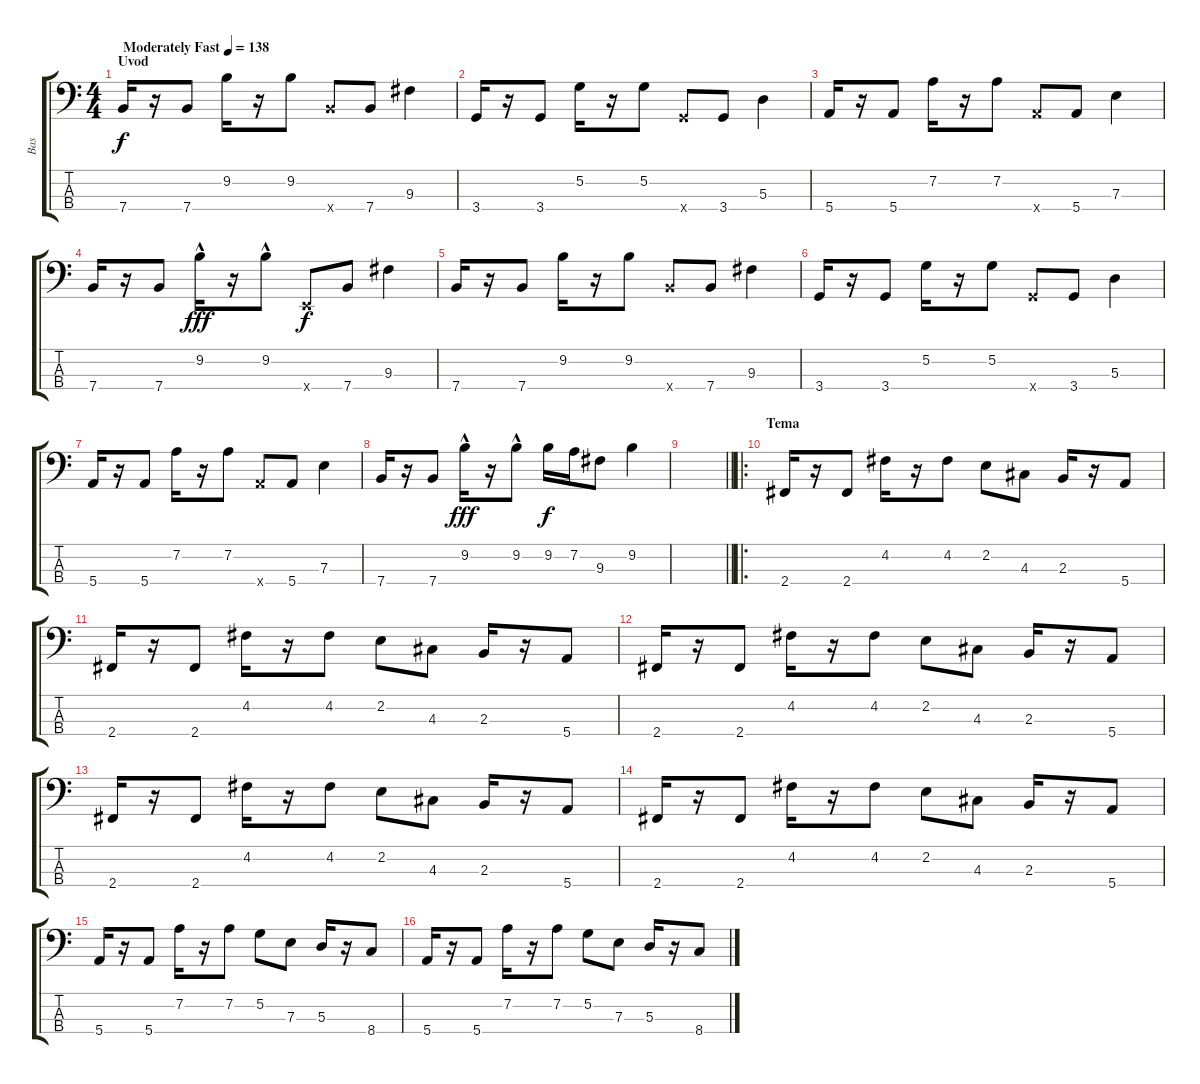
\track ("Bas" "Bas") {instrument electricbassfinger}
\staff {score tabs}
\tuning (G2 D2 A1 E1) {hide}
\ts (4 4)
\section ("" "Uvod")
\tempo (138 "Moderately Fast")
\clef f4
\ks c
7.4.16{dy f volume 13 instrument electricbassfinger} r.16 7.4.8 9.2.16 r.16 9.2.8 7.4{x}.8 7.4.8 9.3.4 |
3.4.16 r.16 3.4.8 5.2.16 r.16 5.2.8 3.4{x}.8 3.4.8 5.3.4 |
5.4.16 r.16 5.4.8 7.2.16 r.16 7.2.8 5.4{x}.8 5.4.8 7.3.4 |
7.4.16 r.16 7.4.8 9.2{hac}.16{dy fff} r.16 9.2{hac}.8 0.4{x}.8{dy f} 7.4.8 9.3.4 |
7.4.16 r.16 7.4.8 9.2.16 r.16 9.2.8 7.4{x}.8 7.4.8 9.3.4 |
3.4.16 r.16 3.4.8 5.2.16 r.16 5.2.8 3.4{x}.8 3.4.8 5.3.4 |
5.4.16 r.16 5.4.8 7.2.16 r.16 7.2.8 5.4{x}.8 5.4.8 7.3.4 |
7.4.16 r.16 7.4.8 9.2{hac}.16{dy fff} r.16 9.2{hac}.8 9.2.16{dy f} 7.2.16 9.3.8 9.2.4 |
\barLineRight lightlight
|
\ro
\section ("" "Tema")
2.4.16 r.16 2.4.8 4.2.16 r.16 4.2.8 2.2.8 4.3.8 2.3.16 r.16 5.4.8 |
2.4.16 r.16 2.4.8 4.2.16 r.16 4.2.8 2.2.8 4.3.8 2.3.16 r.16 5.4.8 |
2.4.16 r.16 2.4.8 4.2.16 r.16 4.2.8 2.2.8 4.3.8 2.3.16 r.16 5.4.8 |
2.4.16 r.16 2.4.8 4.2.16 r.16 4.2.8 2.2.8 4.3.8 2.3.16 r.16 5.4.8 |
2.4.16 r.16 2.4.8 4.2.16 r.16 4.2.8 2.2.8 4.3.8 2.3.16 r.16 5.4.8 |
5.4.16 r.16 5.4.8 7.2.16 r.16 7.2.8 5.2.8 7.3.8 5.3.16 r.16 8.4.8 |
5.4.16 r.16 5.4.8 7.2.16 r.16 7.2.8 5.2.8 7.3.8 5.3.16 r.16 8.4.8
